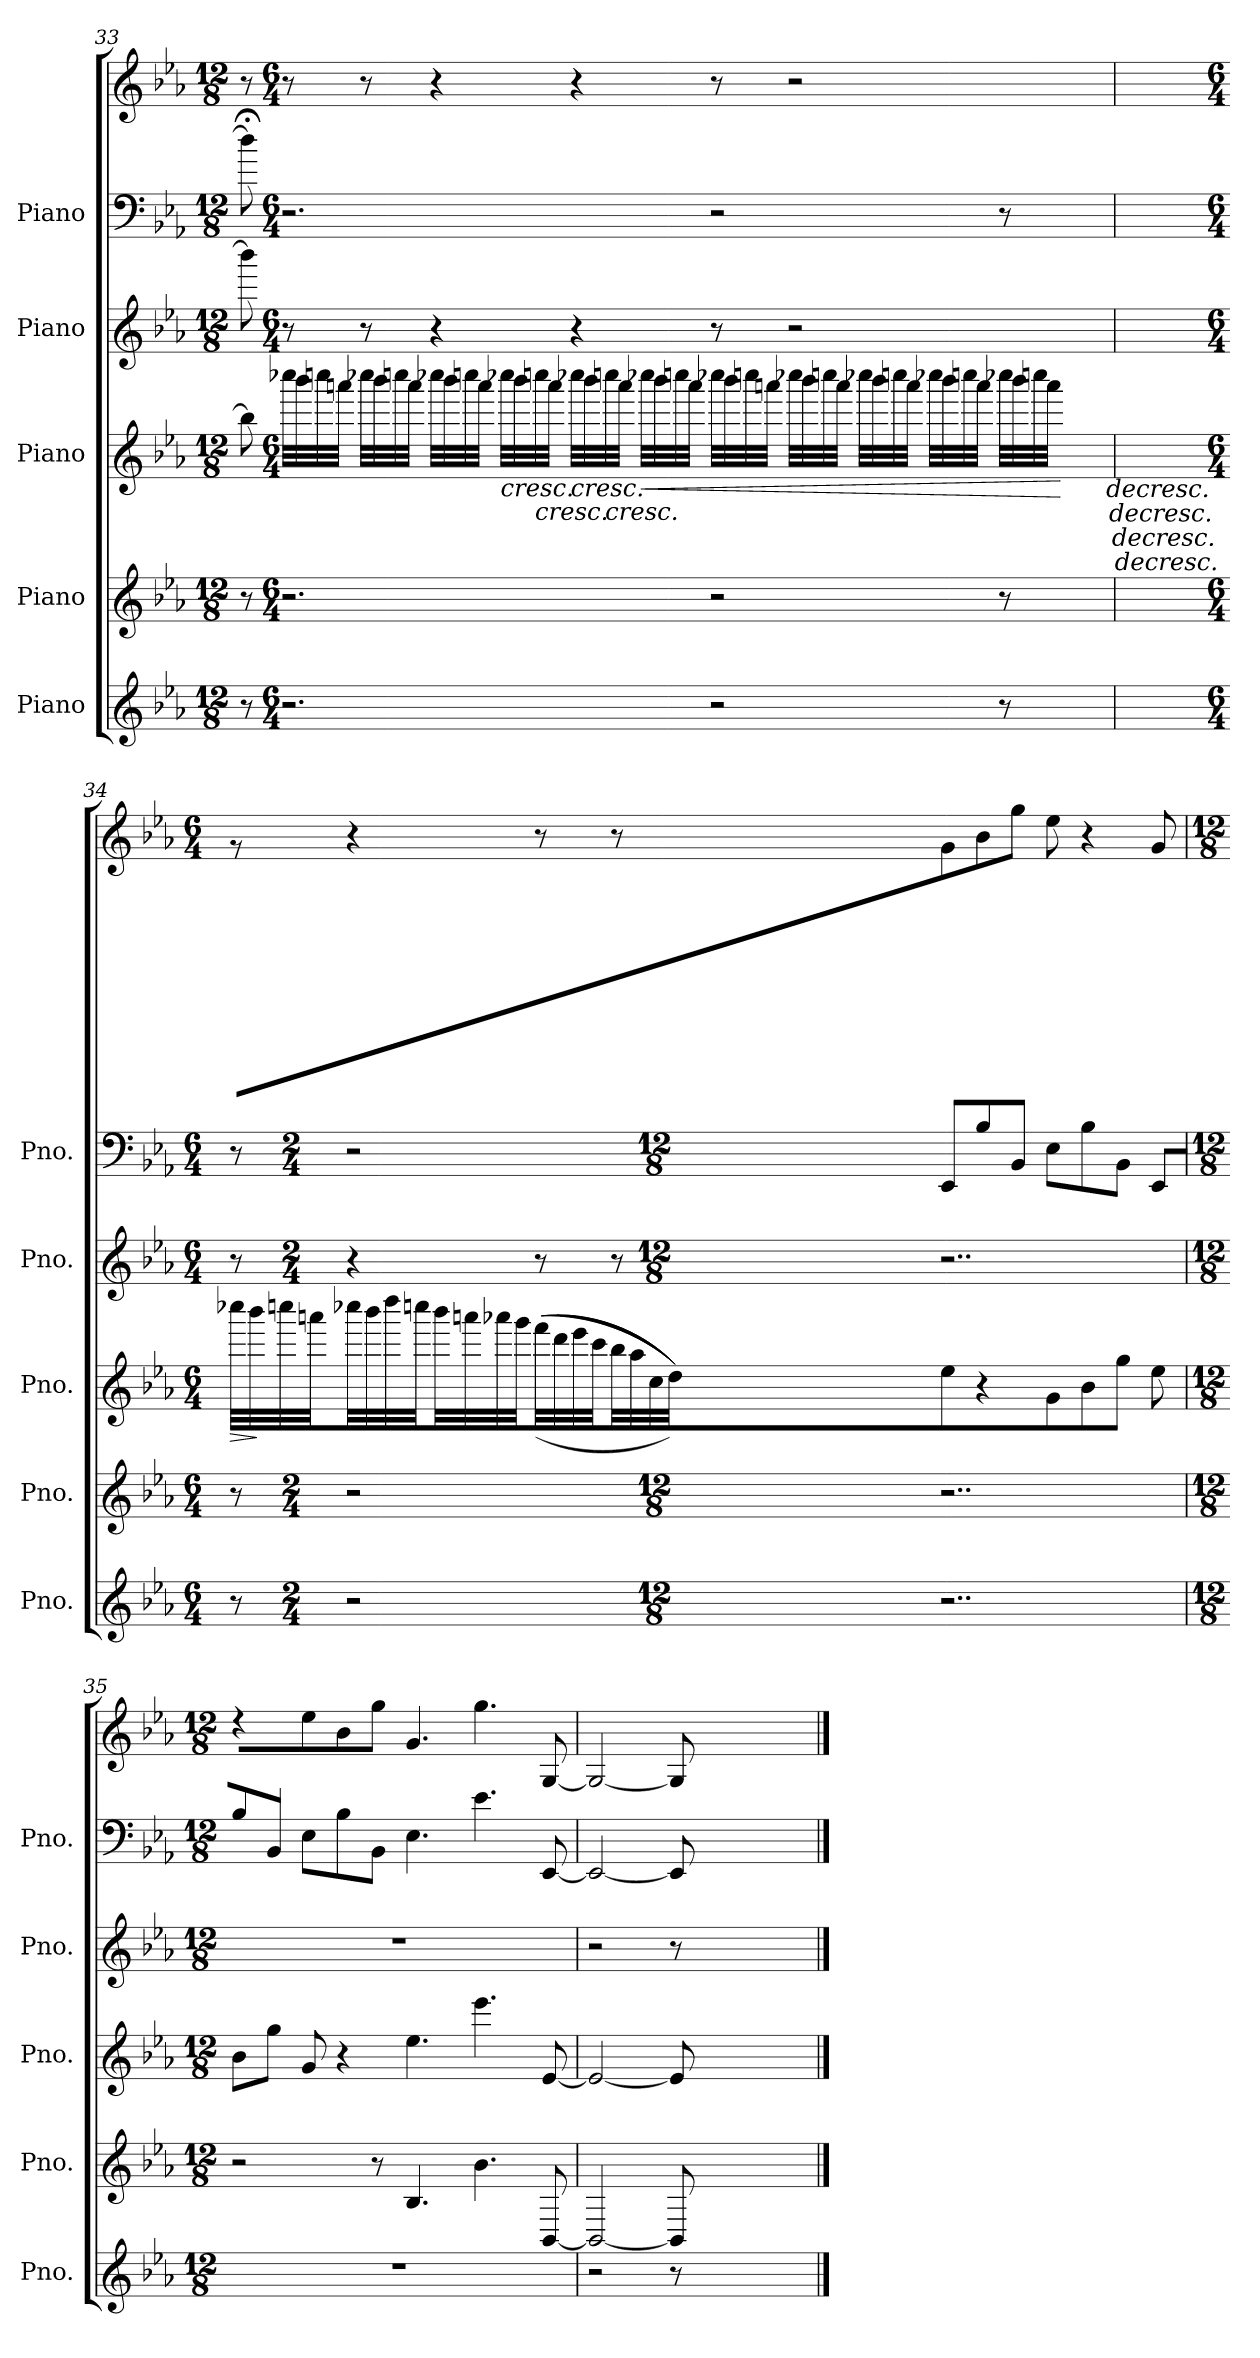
**kern	**kern	**kern	**dynam	**kern	**kern	**kern
*part5	*part4	*part3	*part3	*part2	*part1	*part1
*staff6	*staff5	*staff4	*staff4	*staff3	*staff2	*staff1
*I"Piano	*I"Piano	*I"Piano	*	*I"Piano	*I"Piano	*
*I'Pno.	*I'Pno.	*I'Pno.	*	*I'Pno.	*I'Pno.	*
!!LO:LB:g=z
*clefG2	*clefG2	*clefG2	*	*clefG2	*clefF4	*clefG2
*k[b-e-a-]	*k[b-e-a-]	*k[b-e-a-]	*	*k[b-e-a-]	*k[b-e-a-]	*k[b-e-a-]
*M12/8	*M12/8	*M12/8	*	*M12/8	*M12/8	*M12/8
=33	=33	=33	=33	=33	=33	=33
8r	8r	8bb-i]	.	8bbb-j]	8dd;<Z\]	8r
*M6/4	*M6/4	*M6/4	*	*M6/4	*M6/4	*M6/4
*	*	*MM35	*	*MM35	*	*MM35
2.r	2.r	32cccc-Xi\LLL	.	8r	2.r	8r
.	.	32bbb-i\	.	.	.	.
.	.	32ccccni\	.	.	.	.
.	.	32aaani\JJJ	.	.	.	.
*	*	*MM40	*	*MM40	*	*MM40
!	!	!	!LO:HP:b	!	!	!
.	.	32cccc-Xi\LLL	<	8r	.	8r
!	!	!	!LO:HP:b	!	!	!
.	.	32bbb-i\	<	.	.	.
!	!	!	!LO:HP:b	!	!	!
.	.	32ccccni\	<	.	.	.
!	!	!	!LO:HP:b	!	!	!
.	.	32aaai\JJJ	<	.	.	.
*	*	*MM60	*	*MM60	*	*MM60
!	!	!	!LO:HP:b	!	!	!
.	.	32cccc-Xi\LLL	<	4r	.	4r
.	.	32bbb-i\	.	.	.	.
.	.	32ccccni\	.	.	.	.
.	.	32aaai\JJJ	.	.	.	.
.	.	32cccc-Xi\LLL	.	.	.	.
.	.	32bbb-i\	.	.	.	.
.	.	32ccccni\	.	.	.	.
.	.	32aaai\JJJ	.	.	.	.
*	*	*MM70	*	*MM70	*	*MM70
.	.	32cccc-Xi\LLL	.	4r	.	4r
.	.	32bbb-i\	.	.	.	.
.	.	32ccccni\	.	.	.	.
.	.	32aaai\JJJ	.	.	.	.
.	.	32cccc-Xi\LLL	.	.	.	.
.	.	32bbb-i\	.	.	.	.
.	.	32ccccni\	.	.	.	.
.	.	32aaai\JJJ	.	.	.	.
2r	2r	32cccc-Xi\LLL	[ [ [ [ [	8r	2r	8r
.	.	32bbb-i\	.	.	.	.
.	.	32ccccni\	.	.	.	.
.	.	32aaani\JJJ	.	.	.	.
*	*	*MM80	*	*MM80	*	*MM80
.	.	32cccc-Xi\LLL	.	2r	.	2r
.	.	32bbb-i\	.	.	.	.
.	.	32ccccni\	.	.	.	.
.	.	32aaai\JJJ	.	.	.	.
.	.	32cccc-Xi\LLL	.	.	.	.
.	.	32bbb-i\	.	.	.	.
.	.	32ccccni\	.	.	.	.
.	.	32aaai\JJJ	.	.	.	.
.	.	32cccc-Xi\LLL	.	.	.	.
.	.	32bbb-i\	.	.	.	.
.	.	32ccccni\	.	.	.	.
.	.	32aaai\JJJ	.	.	.	.
!	!	!	!LO:HP:b	!	!	!
8r	8r	32cccc-Xi\LLL	>	.	8r	.
!	!	!	!LO:HP:b	!	!	!
.	.	32bbb-i\	>	.	.	.
!	!	!	!LO:HP:b	!	!	!
.	.	32ccccni\	>	.	.	.
!	!	!	!LO:HP:b	!	!	!
.	.	32aaai\JJJ	>	.	.	.
!!LO:LB:g=z
=34	=34	=34	=34	=34	=34	=34
*M6/4	*M6/4	*M6/4	*	*M6/4	*M6/4	*M6/4
!	!	!	!LO:HP:b	!	!	!
8r	8r	32cccc-Xi\LLL	>	8r	8r	8r
.	.	32bbb-i\	.	.	.	.
.	.	32ccccni\	.	.	.	.
.	.	32aaai\JJJ	] ] ] ] ]	.	.	.
*M2/4	*M2/4	*M2/4	*	*M2/4	*M2/4	*M2/4
*	*	*MM50	*	*MM50	*	*MM50
2r	2r	32cccc-Xi\LLL	.	4r	2r	4r
.	.	32bbb-i\	.	.	.	.
.	.	32ddddi\	.	.	.	.
.	.	32ccccni\JJJ	.	.	.	.
.	.	32bbb-i\LLL	.	.	.	.
.	.	32aaani\	.	.	.	.
.	.	32aaa-Xi\	.	.	.	.
.	.	32gggi\JJJ	.	.	.	.
*	*	*MM35	*	*MM35	*	*MM35
.	.	((((32fffi/LLL	.	8r	.	8r
.	.	32dddi/	.	.	.	.
.	.	32eee-i/	.	.	.	.
.	.	32ccci/JJJ	.	.	.	.
*	*	*MM20	*	*MM20	*	*MM20
.	.	32bb-i/LLL	.	8r	.	8r
.	.	32aa-i/	.	.	.	.
.	.	32cci/	.	.	.	.
.	.	(32ddi/JJJ))))	.	.	.	.
*M12/8	*M12/8	*M12/8	*	*M12/8	*M12/8	*M12/8
*	*	*MM60	*	*MM60	*	*MM60
2..r	2..r	8ee-i	.	2..r	8EE-Z/L	8gV
.	.	4r	.	.	8B-Z/	8b-V\
.	.	.	.	.	8BB-Z/J	8ggV\J
.	.	8gi	.	.	8E-Z\L	8ee-V
.	.	8b-i\	.	.	8B-Z\	4r
.	.	8ggi\J	.	.	8BB-Z\J	.
.	.	8ee-i	.	.	(((8EE-Z/L	8gV
=35	=35	=35	=35	=35	=35	=35
*M12/8	*M12/8	*M12/8	*	*M12/8	*M12/8	*M12/8
1.r	2r	8b-i\	.	1.r	8B-Z/	4r
.	.	8ggi\J	.	.	8BB-Z/J	.
.	.	8gi	.	.	8E-Z\L	8ee-V
.	.	4r	.	.	8B-Z\	8b-V\
.	8r	.	.	.	8BB-Z\J	(8ggV\J)))
.	4.B-N	4.ee-i	.	.	4.E-Z	4.gV
.	4.b-N	4.eee-i	.	.	4.e-Z	4.ggV
.	[8BB-N	[8e-i	.	.	[8EE-Z	[8GV
=36	=36	=36	=36	=36	=36	=36
2r	2BB-N_	2e-i_	.	2r	2EE-Z_	2GV_
8r	8BB-N]	8e-i]	.	8r	8EE-Z]	8GV]
2..ryy	2..ryy	2..ryy	.	2..ryy	2..ryy	2..ryy
==	==	==	==	==	==	==
*-	*-	*-	*-	*-	*-	*-
